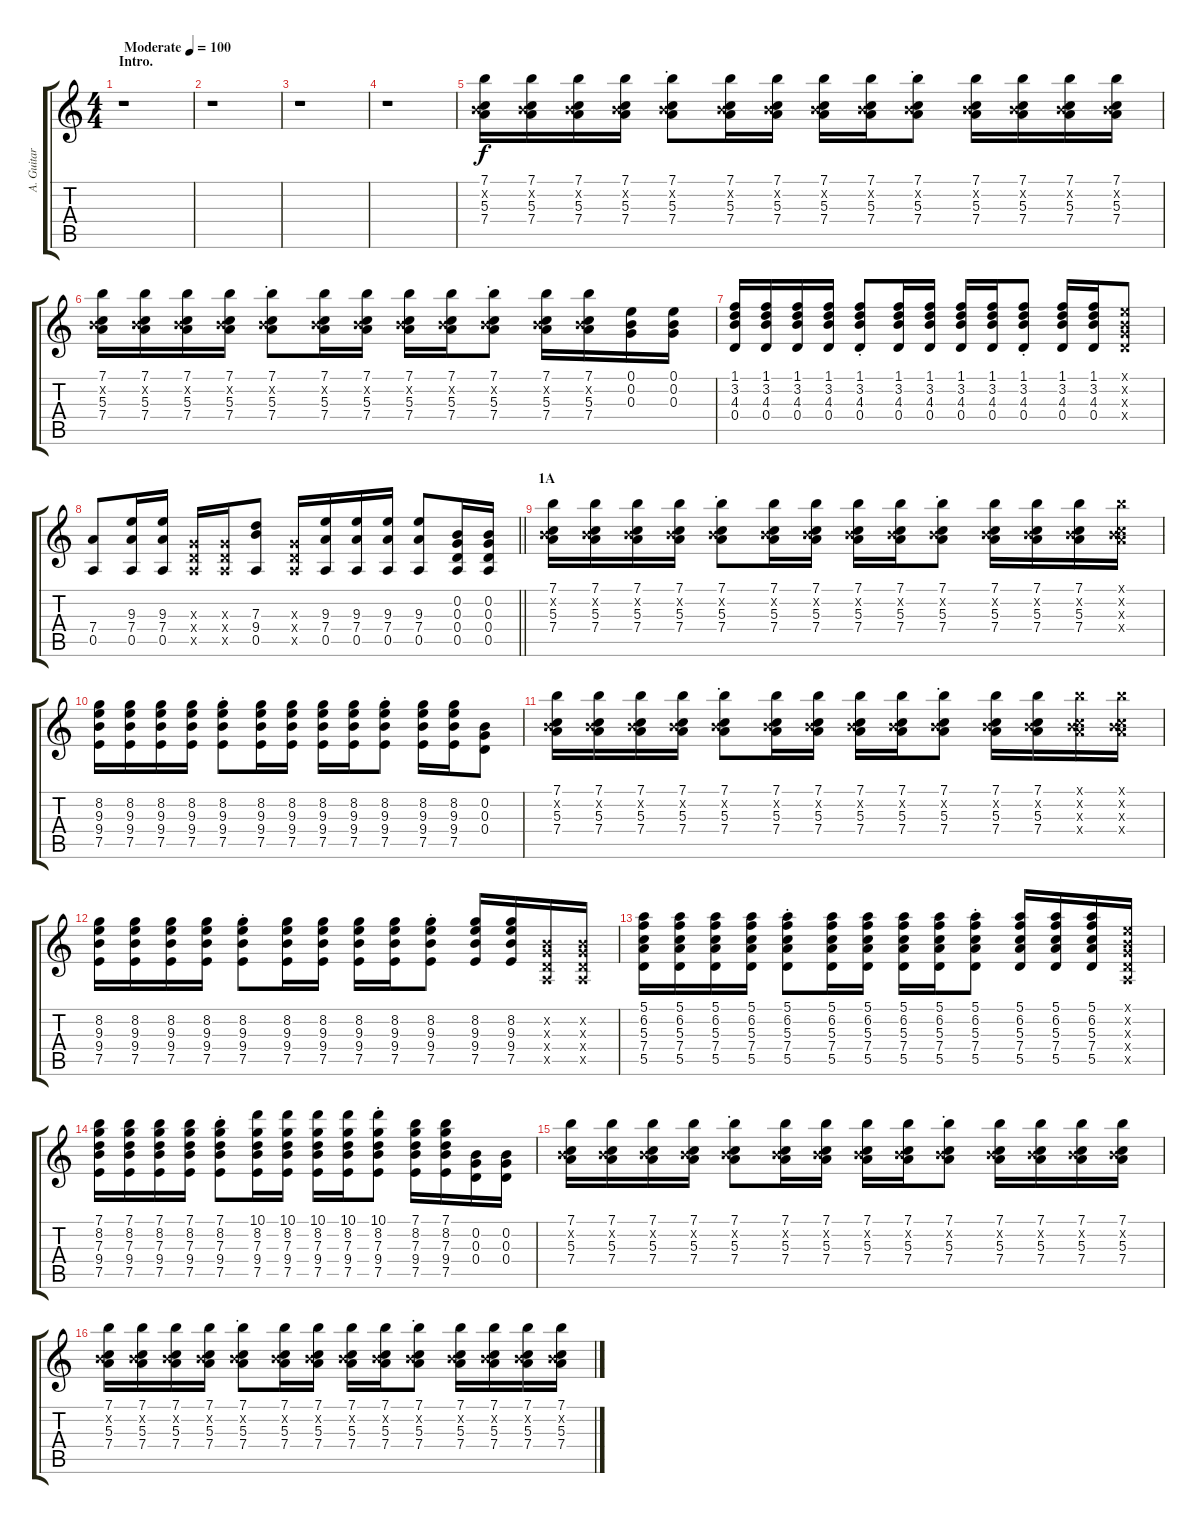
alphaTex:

\track ("A. Guitar I" "A. Guitar ") {instrument acousticguitarsteel}
\staff {score tabs}
\tuning (E4 B3 G3 D3 A2 E2) {hide}
\ts (4 4)
\section ("" "Intro.")
\tempo (100 "Moderate")
\clef g2
\ks c
r.1{dy f instrument acousticguitarsteel} |
r.1 |
r.1 |
r.1 |
(7.1 0.2{x} 5.3 7.4).16 (7.1 0.2{x} 5.3 7.4).16 (7.1 0.2{x} 5.3 7.4).16 (7.1 0.2{x} 5.3 7.4).16 (7.1{st} 0.2{x} 5.3{st} 7.4{st}).8 (7.1 0.2{x} 5.3 7.4).16 (7.1 0.2{x} 5.3 7.4).16 (7.1 0.2{x} 5.3 7.4).16 (7.1 0.2{x} 5.3 7.4).16 (7.1{st} 0.2{x} 5.3{st} 7.4{st}).8 (7.1 0.2{x} 5.3 7.4).16 (7.1 0.2{x} 5.3 7.4).16 (7.1 0.2{x} 5.3 7.4).16 (7.1 0.2{x} 5.3 7.4).16 |
(7.1 0.2{x} 5.3 7.4).16 (7.1 0.2{x} 5.3 7.4).16 (7.1 0.2{x} 5.3 7.4).16 (7.1 0.2{x} 5.3 7.4).16 (7.1{st} 0.2{x} 5.3{st} 7.4{st}).8 (7.1 0.2{x} 5.3 7.4).16 (7.1 0.2{x} 5.3 7.4).16 (7.1 0.2{x} 5.3 7.4).16 (7.1 0.2{x} 5.3 7.4).16 (7.1{st} 0.2{x} 5.3{st} 7.4{st}).8 (7.1 0.2{x} 5.3 7.4).16 (7.1 0.2{x} 5.3 7.4).16 (0.1 0.2 0.3).16 (0.1 0.2 0.3).16 |
(1.1 3.2 4.3 0.4).16 (1.1 3.2 4.3 0.4).16 (1.1 3.2 4.3 0.4).16 (1.1 3.2 4.3 0.4).16 (1.1{st} 3.2{st} 4.3{st} 0.4{st}).8 (1.1 3.2 4.3 0.4).16 (1.1 3.2 4.3 0.4).16 (1.1 3.2 4.3 0.4).16 (1.1 3.2 4.3 0.4).16 (1.1{st} 3.2{st} 4.3{st} 0.4{st}).8 (1.1 3.2 4.3 0.4).16 (1.1 3.2 4.3 0.4).16 (0.1{x} 0.2{x} 0.3{x} 0.4{x}).8 |
\barLineRight lightlight
(7.4 0.5).8 (9.3 7.4 0.5).16 (9.3 7.4 0.5).16 (0.3{x} 0.4{x} 0.5{x}).16 (0.3{x} 0.4{x} 0.5{x}).16 (7.3 9.4 0.5).8 (0.3{x} 0.4{x} 0.5{x}).16 (9.3 7.4 0.5).16 (9.3 7.4 0.5).16 (9.3 7.4 0.5).16 (9.3 7.4 0.5).8 (0.2 0.3 0.4 0.5).16 (0.2 0.3 0.4 0.5).16 |
\section ("" "1A")
(7.1 0.2{x} 5.3 7.4).16 (7.1 0.2{x} 5.3 7.4).16 (7.1 0.2{x} 5.3 7.4).16 (7.1 0.2{x} 5.3 7.4).16 (7.1{st} 0.2{x} 5.3{st} 7.4{st}).8 (7.1 0.2{x} 5.3 7.4).16 (7.1 0.2{x} 5.3 7.4).16 (7.1 0.2{x} 5.3 7.4).16 (7.1 0.2{x} 5.3 7.4).16 (7.1{st} 0.2{x} 5.3{st} 7.4{st}).8 (7.1 0.2{x} 5.3 7.4).16 (7.1 0.2{x} 5.3 7.4).16 (7.1 0.2{x} 5.3 7.4).16 (7.1{x} 0.2{x} 5.3{x} 7.4{x}).16 |
(8.2 9.3 9.4 7.5).16 (8.2 9.3 9.4 7.5).16 (8.2 9.3 9.4 7.5).16 (8.2 9.3 9.4 7.5).16 (8.2{st} 9.3{st} 9.4{st} 7.5{st}).8 (8.2 9.3 9.4 7.5).16 (8.2 9.3 9.4 7.5).16 (8.2 9.3 9.4 7.5).16 (8.2 9.3 9.4 7.5).16 (8.2{st} 9.3{st} 9.4{st} 7.5{st}).8 (8.2 9.3 9.4 7.5).16 (8.2 9.3 9.4 7.5).16 (0.2 0.3 0.4).8 |
(7.1 0.2{x} 5.3 7.4).16 (7.1 0.2{x} 5.3 7.4).16 (7.1 0.2{x} 5.3 7.4).16 (7.1 0.2{x} 5.3 7.4).16 (7.1{st} 0.2{x} 5.3{st} 7.4{st}).8 (7.1 0.2{x} 5.3 7.4).16 (7.1 0.2{x} 5.3 7.4).16 (7.1 0.2{x} 5.3 7.4).16 (7.1 0.2{x} 5.3 7.4).16 (7.1{st} 0.2{x} 5.3{st} 7.4{st}).8 (7.1 0.2{x} 5.3 7.4).16 (7.1 0.2{x} 5.3 7.4).16 (7.1{x} 0.2{x} 5.3{x} 7.4{x}).16 (7.1{x} 0.2{x} 5.3{x} 7.4{x}).16 |
(8.2 9.3 9.4 7.5).16 (8.2 9.3 9.4 7.5).16 (8.2 9.3 9.4 7.5).16 (8.2 9.3 9.4 7.5).16 (8.2{st} 9.3{st} 9.4{st} 7.5{st}).8 (8.2 9.3 9.4 7.5).16 (8.2 9.3 9.4 7.5).16 (8.2 9.3 9.4 7.5).16 (8.2 9.3 9.4 7.5).16 (8.2{st} 9.3{st} 9.4{st} 7.5{st}).8 (8.2 9.3 9.4 7.5).16 (8.2 9.3 9.4 7.5).16 (0.2{x} 0.3{x} 0.4{x} 0.5{x}).16 (0.2{x} 0.3{x} 0.4{x} 0.5{x}).16 |
(5.1 6.2 5.3 7.4 5.5).16 (5.1 6.2 5.3 7.4 5.5).16 (5.1 6.2 5.3 7.4 5.5).16 (5.1 6.2 5.3 7.4 5.5).16 (5.1{st} 6.2{st} 5.3{st} 7.4{st} 5.5{st}).8 (5.1 6.2 5.3 7.4 5.5).16 (5.1 6.2 5.3 7.4 5.5).16 (5.1 6.2 5.3 7.4 5.5).16 (5.1 6.2 5.3 7.4 5.5).16 (5.1{st} 6.2{st} 5.3{st} 7.4{st} 5.5{st}).8 (5.1 6.2 5.3 7.4 5.5).16 (5.1 6.2 5.3 7.4 5.5).16 (5.1 6.2 5.3 7.4 5.5).16 (0.1{x} 0.2{x} 0.3{x} 0.4{x} 0.5{x}).16 |
(7.1 8.2 7.3 9.4 7.5).16 (7.1 8.2 7.3 9.4 7.5).16 (7.1 8.2 7.3 9.4 7.5).16 (7.1 8.2 7.3 9.4 7.5).16 (7.1{st} 8.2{st} 7.3{st} 9.4{st} 7.5{st}).8 (10.1 8.2 7.3 9.4 7.5).16 (10.1 8.2 7.3 9.4 7.5).16 (10.1 8.2 7.3 9.4 7.5).16 (10.1 8.2 7.3 9.4 7.5).16 (10.1{st} 8.2{st} 7.3{st} 9.4{st} 7.5{st}).8 (7.1 8.2 7.3 9.4 7.5).16 (7.1 8.2 7.3 9.4 7.5).16 (0.2 0.3 0.4).16 (0.2 0.3 0.4).16 |
(7.1 0.2{x} 5.3 7.4).16 (7.1 0.2{x} 5.3 7.4).16 (7.1 0.2{x} 5.3 7.4).16 (7.1 0.2{x} 5.3 7.4).16 (7.1{st} 0.2{x} 5.3{st} 7.4{st}).8 (7.1 0.2{x} 5.3 7.4).16 (7.1 0.2{x} 5.3 7.4).16 (7.1 0.2{x} 5.3 7.4).16 (7.1 0.2{x} 5.3 7.4).16 (7.1{st} 0.2{x} 5.3{st} 7.4{st}).8 (7.1 0.2{x} 5.3 7.4).16 (7.1 0.2{x} 5.3 7.4).16 (7.1 0.2{x} 5.3 7.4).16 (7.1 0.2{x} 5.3 7.4).16 |
(7.1 0.2{x} 5.3 7.4).16 (7.1 0.2{x} 5.3 7.4).16 (7.1 0.2{x} 5.3 7.4).16 (7.1 0.2{x} 5.3 7.4).16 (7.1{st} 0.2{x} 5.3{st} 7.4{st}).8 (7.1 0.2{x} 5.3 7.4).16 (7.1 0.2{x} 5.3 7.4).16 (7.1 0.2{x} 5.3 7.4).16 (7.1 0.2{x} 5.3 7.4).16 (7.1{st} 0.2{x} 5.3{st} 7.4{st}).8 (7.1 0.2{x} 5.3 7.4).16 (7.1 0.2{x} 5.3 7.4).16 (7.1 0.2{x} 5.3 7.4).16 (7.1 0.2{x} 5.3 7.4).16
